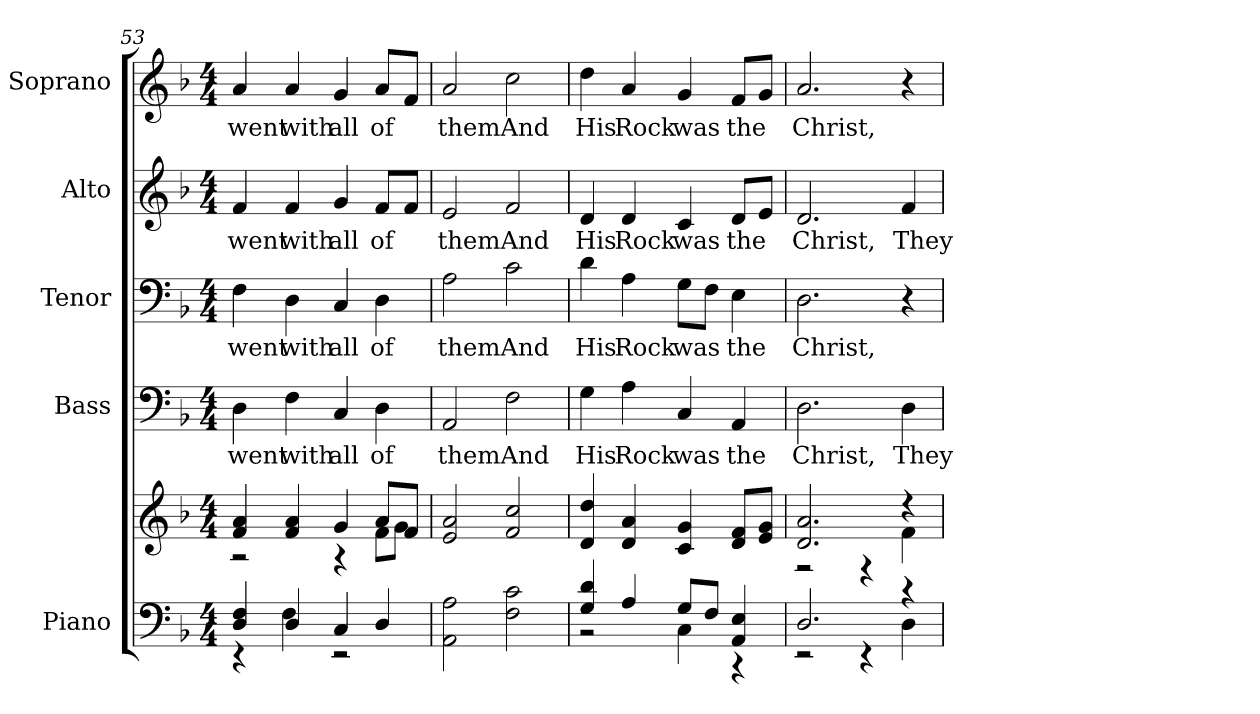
**kern	**kern	**kern	**text	**kern	**text	**kern	**text	**kern	**text
*part5	*part5	*part4	*part4	*part3	*part3	*part2	*part2	*part1	*part1
*staff6	*staff5	*staff4	*staff4	*staff3	*staff3	*staff2	*staff2	*staff1	*staff1
*I"Piano	*	*I"Bass	*	*I"Tenor	*	*I"Alto	*	*I"Soprano	*
*I'Pno.	*	*I'B.	*	*I'T.	*	*I'A.	*	*I'S.	*
!!LO:PB:g=z
*clefF4	*clefG2	*clefF4	*	*clefF4	*	*clefG2	*	*clefG2	*
*k[b-]	*k[b-]	*k[b-]	*	*k[b-]	*	*k[b-]	*	*k[b-]	*
*F:	*F:	*F:	*	*F:	*	*F:	*	*F:	*
*M4/4	*M4/4	*M4/4	*	*M4/4	*	*M4/4	*	*M4/4	*
=53	=53	=53	=53	=53	=53	=53	=53	=53	=53
*^	*^	*	*	*	*	*	*	*	*
!	!	!	!	!	!LO:LY:b:color=#000000	!	!	!	!	!	!
!	!	!	!	!	!	!	!LO:LY:b:color=#000000	!	!	!	!
!	!	!	!	!	!	!	!	!	!LO:LY:b:color=#000000	!	!
!	!	!	!	!	!	!	!	!	!	!	!LO:LY:b:color=#000000
4Di/ 4Fi	4r	4fi/ 4ai	2r	4Di\	went	4Fi\	went	4fi/	went	4ai/	went
!	!	!	!	!	!LO:LY:b:color=#000000	!	!	!	!	!	!
!	!	!	!	!	!	!	!LO:LY:b:color=#000000	!	!	!	!
!	!	!	!	!	!	!	!	!	!LO:LY:b:color=#000000	!	!
!	!	!	!	!	!	!	!	!	!	!	!LO:LY:b:color=#000000
4Di/	4Fi\	4fi/ 4ai	.	4Fi\	with	4Di\	with	4fi/	with	4ai/	with
!	!	!	!	!	!LO:LY:b:color=#000000	!	!	!	!	!	!
!	!	!	!	!	!	!	!LO:LY:b:color=#000000	!	!	!	!
!	!	!	!	!	!	!	!	!	!LO:LY:b:color=#000000	!	!
!	!	!	!	!	!	!	!	!	!	!	!LO:LY:b:color=#000000
4Ci/	2r	4gi/	4r	4Ci/	all	4Ci/	all	4gi/	all	4gi/	all
!	!	!	!	!	!LO:LY:b:color=#000000	!	!	!	!	!	!
!	!	!	!	!	!	!	!LO:LY:b:color=#000000	!	!	!	!
!	!	!	!	!	!	!	!	!	!LO:LY:b:color=#000000	!	!
!	!	!	!	!	!	!	!	!	!	!	!LO:LY:b:color=#000000
4Di/	.	8ai/L	8fi\L	4Di\	of	4Di\	of	8fi/L	of	8ai/L	of
.	.	8fi/J	8gi\J	.	.	.	.	8fi/J	.	8fi/J	.
*v	*v	*	*	*	*	*	*	*	*	*	*
*	*v	*v	*	*	*	*	*	*	*	*
=54	=54	=54	=54	=54	=54	=54	=54	=54	=54
*	*^	*	*	*	*	*	*	*	*
!	!	!	!	!LO:LY:b:color=#000000	!	!	!	!	!	!
*	*v	*v	*	*	*	*	*	*	*	*
*	*^	*	*	*	*	*	*	*	*
!	!	!	!	!	!	!LO:LY:b:color=#000000	!	!	!	!
*	*v	*v	*	*	*	*	*	*	*	*
*	*^	*	*	*	*	*	*	*	*
!	!	!	!	!	!	!	!	!LO:LY:b:color=#000000	!	!
*	*v	*v	*	*	*	*	*	*	*	*
*	*^	*	*	*	*	*	*	*	*
!	!	!	!	!	!	!	!	!	!	!LO:LY:b:color=#000000
*	*v	*v	*	*	*	*	*	*	*	*
2AAi\ 2Ai	2ei/ 2ai	2AAi/	them	2Ai\	them	2ei/	them	2ai/	them
!	!	!	!LO:LY:b:color=#000000	!	!	!	!	!	!
!	!	!	!	!	!LO:LY:b:color=#000000	!	!	!	!
!	!	!	!	!	!	!	!LO:LY:b:color=#000000	!	!
!	!	!	!	!	!	!	!	!	!LO:LY:b:color=#000000
2Fi\ 2ci	2fi/ 2cci	2Fi\	And	2ci\	And	2fi/	And	2cci\	And
=55	=55	=55	=55	=55	=55	=55	=55	=55	=55
*^	*	*	*	*	*	*	*	*	*
!	!	!	!	!LO:LY:b:color=#000000	!	!	!	!	!	!
!	!	!	!	!	!	!LO:LY:b:color=#000000	!	!	!	!
!	!	!	!	!	!	!	!	!LO:LY:b:color=#000000	!	!
!	!	!	!	!	!	!	!	!	!	!LO:LY:b:color=#000000
4Gi/ 4di	2r	4di/ 4ddi	4Gi\	His	4di\	His	4di/	His	4ddi\	His
!	!	!	!	!LO:LY:b:color=#000000	!	!	!	!	!	!
!	!	!	!	!	!	!LO:LY:b:color=#000000	!	!	!	!
!	!	!	!	!	!	!	!	!LO:LY:b:color=#000000	!	!
!	!	!	!	!	!	!	!	!	!	!LO:LY:b:color=#000000
4Ai/	.	4di/ 4ai	4Ai\	Rock	4Ai\	Rock	4di/	Rock	4ai/	Rock
!	!	!	!	!LO:LY:b:color=#000000	!	!	!	!	!	!
!	!	!	!	!	!	!LO:LY:b:color=#000000	!	!	!	!
!	!	!	!	!	!	!	!	!LO:LY:b:color=#000000	!	!
!	!	!	!	!	!	!	!	!	!	!LO:LY:b:color=#000000
8Gi/L	4Ci\	4ci/ 4gi	4Ci/	was	8Gi\L	was	4ci/	was	4gi/	was
8Fi/J	.	.	.	.	8Fi\J	.	.	.	.	.
!	!	!	!	!LO:LY:b:color=#000000	!	!	!	!	!	!
!	!	!	!	!	!	!LO:LY:b:color=#000000	!	!	!	!
!	!	!	!	!	!	!	!	!LO:LY:b:color=#000000	!	!
!	!	!	!	!	!	!	!	!	!	!LO:LY:b:color=#000000
4AAi/ 4Ei	4r	8di/ 8fiL	4AAi/	the	4Ei\	the	8di/L	the	8fi/L	the
.	.	8ei/ 8giJ	.	.	.	.	8ei/J	.	8gi/J	.
=56	=56	=56	=56	=56	=56	=56	=56	=56	=56	=56
*	*	*^	*	*	*	*	*	*	*	*
!	!	!	!	!	!LO:LY:b:color=#000000	!	!	!	!	!	!
!	!	!	!	!	!	!	!LO:LY:b:color=#000000	!	!	!	!
!	!	!	!	!	!	!	!	!	!LO:LY:b:color=#000000	!	!
!	!	!	!	!	!	!	!	!	!	!	!LO:LY:b:color=#000000
2.Di/	2r	2.di/ 2.ai	2r	2.Di\	Christ,	2.Di\	Christ,	2.di/	Christ,	2.ai/	Christ,
.	4r	.	4r	.	.	.	.	.	.	.	.
!	!	!	!	!	!LO:LY:b:color=#000000	!	!	!	!	!	!
!	!	!	!	!	!	!	!	!	!LO:LY:b:color=#000000	!	!
4r	4Di\	4r	4fi\	4Di\	They	4r	.	4fi/	They	4r	.
*v	*v	*	*	*	*	*	*	*	*	*	*
*	*v	*v	*	*	*	*	*	*	*	*
=	=	=	=	=	=	=	=	=	=
*-	*-	*-	*-	*-	*-	*-	*-	*-	*-
